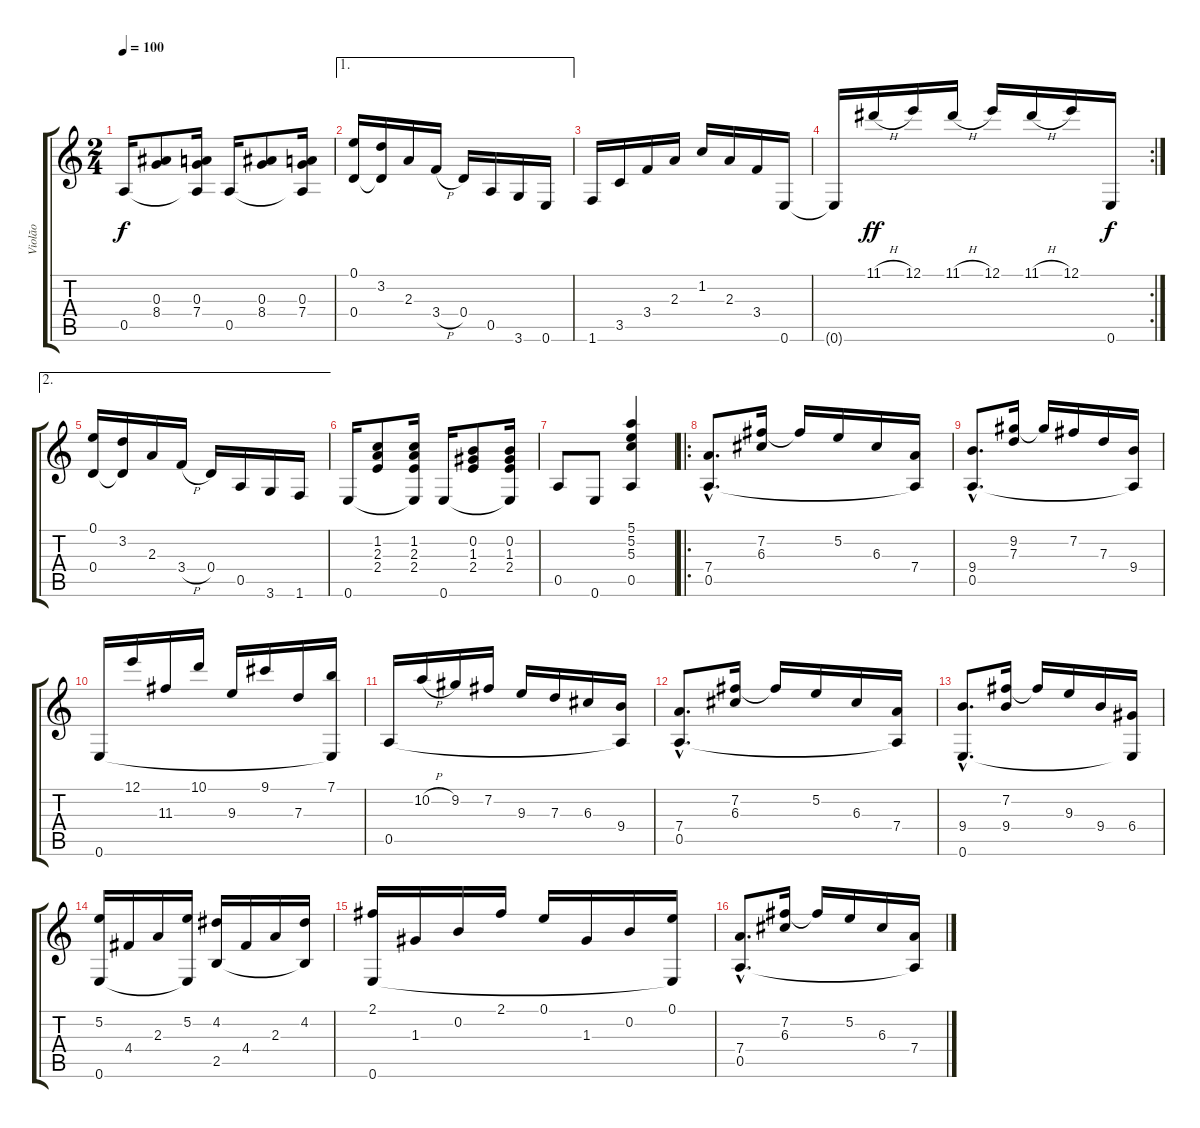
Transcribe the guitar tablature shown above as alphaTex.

\track ("Violão" "Violão") {instrument acousticguitarnylon}
\staff {score tabs}
\tuning (E4 B3 G3 D3 A2 E2) {hide}
\ts (2 4)
\tempo 100
\clef g2
\ks c
0.5.16{dy f} (0.3 8.4).8 (0.3 7.4 0.5{t}).16 0.5.16 (0.3 8.4).8 (0.3 7.4 0.5{t}).16 |
\ae 1
(0.1 0.4).16 (3.2 0.4{t}).16 2.3.16 3.4{h}.16 0.4.16 0.5.16 3.6.16 0.6.16 |
1.6.16 3.5.16 3.4.16 2.3.16 1.2.16 2.3.16 3.4.16 0.6.16 |
\rc 2
0.6{t}.16 11.1{h}.16{dy ff} 12.1.16 11.1{h}.16 12.1.16 11.1{h}.16 12.1.16 0.6.16{dy f} |
\ae 2
(0.1 0.4).16 (3.2 0.4{t}).16 2.3.16 3.4{h}.16 0.4.16 0.5.16 3.6.16 1.6.16 |
0.6.16 (1.2 2.3 2.4).8 (1.2 2.3 2.4 0.6{t}).16 0.6.16 (0.2 1.3 2.4).8 (0.2 1.3 2.4 0.6{t}).16 |
0.5.8 0.6.8 (5.1 5.2 5.3 0.5).4 |
\ro
(7.4{hac} 0.5{hac}).8{d} (7.2 6.3).16 7.2{t}.16 5.2.16 6.3.16 (7.4 0.5{t}).16 |
(9.4{hac} 0.5{hac}).8{d} (9.2 7.3).16 9.2{t}.16 7.2.16 7.3.16 (9.4 0.5{t}).16 |
0.6.16 12.1.16 11.3.16 10.1.16 9.3.16 9.1.16 7.3.16 (7.1 0.6{t}).16 |
0.5.16 10.2{h}.16 9.2.16 7.2.16 9.3.16 7.3.16 6.3.16 (9.4 0.5{t}).16 |
(7.4{hac} 0.5{hac}).8{d} (7.2 6.3).16 7.2{t}.16 5.2.16 6.3.16 (7.4 0.5{t}).16 |
(9.4{hac} 0.6{hac}).8{d} (7.2 9.4).16 7.2{t}.16 9.3.16 9.4.16 (6.4 0.6{t}).16 |
(5.2 0.6).16 4.4.16 2.3.16 (5.2 0.6{t}).16 (4.2 2.5).16 4.4.16 2.3.16 (4.2 2.5{t}).16 |
(2.1 0.6).16 1.3.16 0.2.16 2.1.16 0.1.16 1.3.16 0.2.16 (0.1 0.6{t}).16 |
(7.4{hac} 0.5{hac}).8{d} (7.2 6.3).16 7.2{t}.16 5.2.16 6.3.16 (7.4 0.5{t}).16
